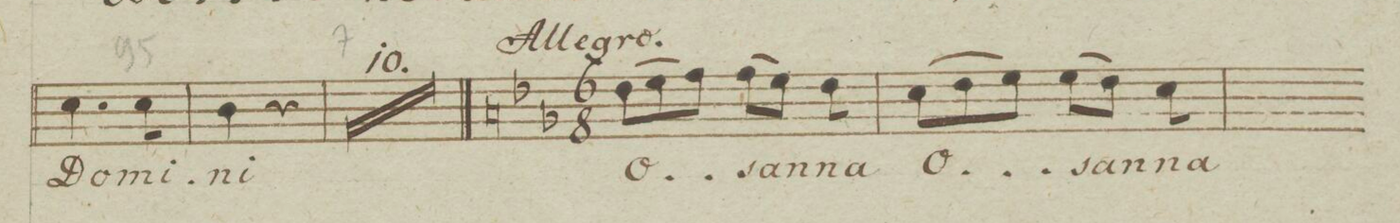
**kern	**text	**dynam
*I"Canto.	*	*
*clefC1	*	*
*k[f#]	*	*
*met(c)	*	*
*M2/4	*	*
4.a\	Do-	.
8a\	-mi-	.
=173	=173	=173
4g\	-ni	.
4r	.	.
=174	=174	=174
2r	.	.
=175	=175	=175
2r	.	.
=176	=176	=176
2r	.	.
=177	=177	=177
2r	.	.
=178	=178	=178
2r	.	.
=179	=179	=179
2r	.	.
=180	=180	=180
2r	.	.
=181	=181	=181
2r	.	.
=182	=182	=182
2r	.	.
=183	=183	=183
2r	.	.
==184	==184	==184
*k[b-e-]	*	*
*B-:	*	*k[fnb-e-]
*M6/8	*	*
(8b-\L	O-	.
8cc\	.	.
8dd\J)	.	.
(8dd\L	-san-	.
8cc\J)	.	.
8b-\	-na	.
=185	=185	=185
(8a\L	O-	.
8b-\	.	.
8cc\J)	.	.
(8cc\L	-san-	.
8b-\J)	.	.
8a\	-na	.
=186	=186	=186
*-	*-	*-
